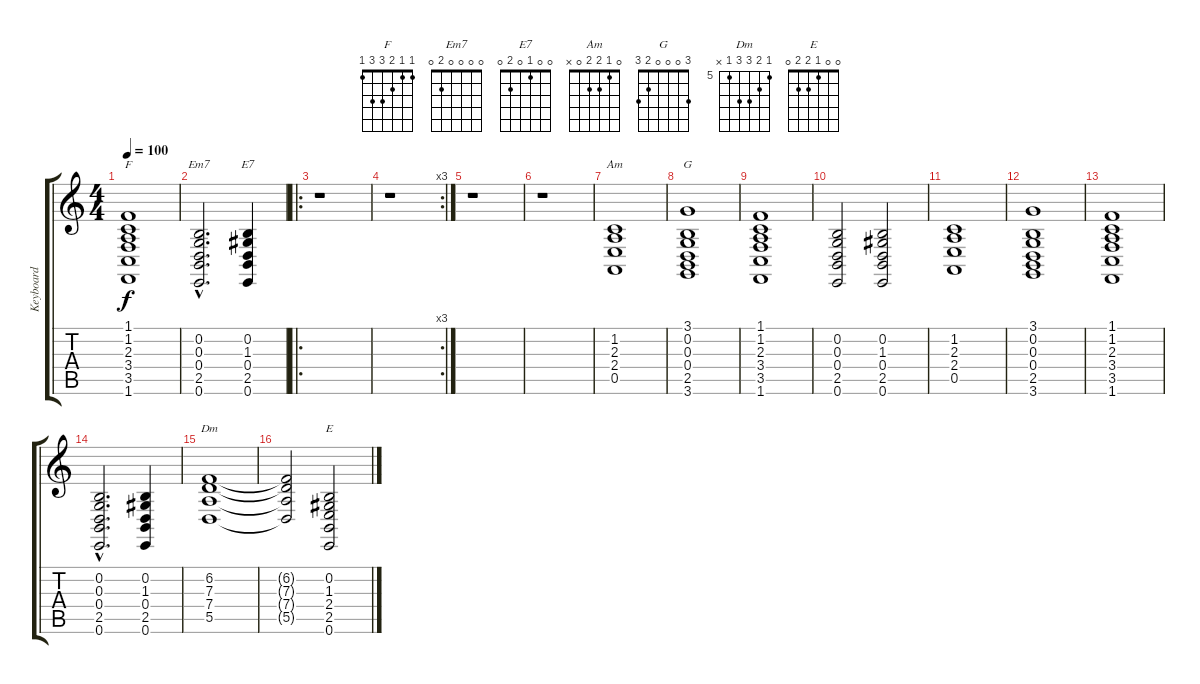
\track ("Keyboard" "Keyboard") {instrument pad7halo}
\staff {score tabs}
\tuning (E4 B3 G3 D3 A2 E2) {hide}
\chord ("F" 1 1 2 3 3 1)
\chord ("Em7" 0 0 0 0 2 0)
\chord ("E7" 0 0 1 0 2 0)
\chord ("Am" 0 1 2 2 0 x)
\chord ("G" 3 0 0 0 2 3)
\chord ("Dm" 5 6 7 7 5 x) {firstfret 5}
\chord ("E" 0 0 1 2 2 0)
\ts (4 4)
\tempo 100
\clef g2
\ks c
(1.1 1.2 2.3 3.4 3.5 1.6).1{ch "F" dy f} |
(0.2{hac} 0.3{hac} 0.4{hac} 2.5{hac} 0.6{hac}).2{d ch "Em7"} (0.2 1.3 0.4 2.5 0.6).4{ch "E7"} |
\ro
r.1 |
\rc 3
r.1 |
r.1 |
r.1 |
(1.2 2.3 2.4 0.5).1{ch "Am"} |
(3.1 0.2 0.3 0.4 2.5 3.6).1{ch "G"} |
(1.1 1.2 2.3 3.4 3.5 1.6).1 |
(0.2 0.3 0.4 2.5 0.6).2 (0.2 1.3 0.4 2.5 0.6).2 |
(1.2 2.3 2.4 0.5).1 |
(3.1 0.2 0.3 0.4 2.5 3.6).1 |
(1.1 1.2 2.3 3.4 3.5 1.6).1 |
(0.2{hac} 0.3{hac} 0.4{hac} 2.5{hac} 0.6{hac}).2{d} (0.2 1.3 0.4 2.5 0.6).4 |
(6.2 7.3 7.4 5.5).1{ch "Dm"} |
(6.2{t} 7.3{t} 7.4{t} 5.5{t}).2 (0.2 1.3 2.4 2.5 0.6).2{ch "E"}
